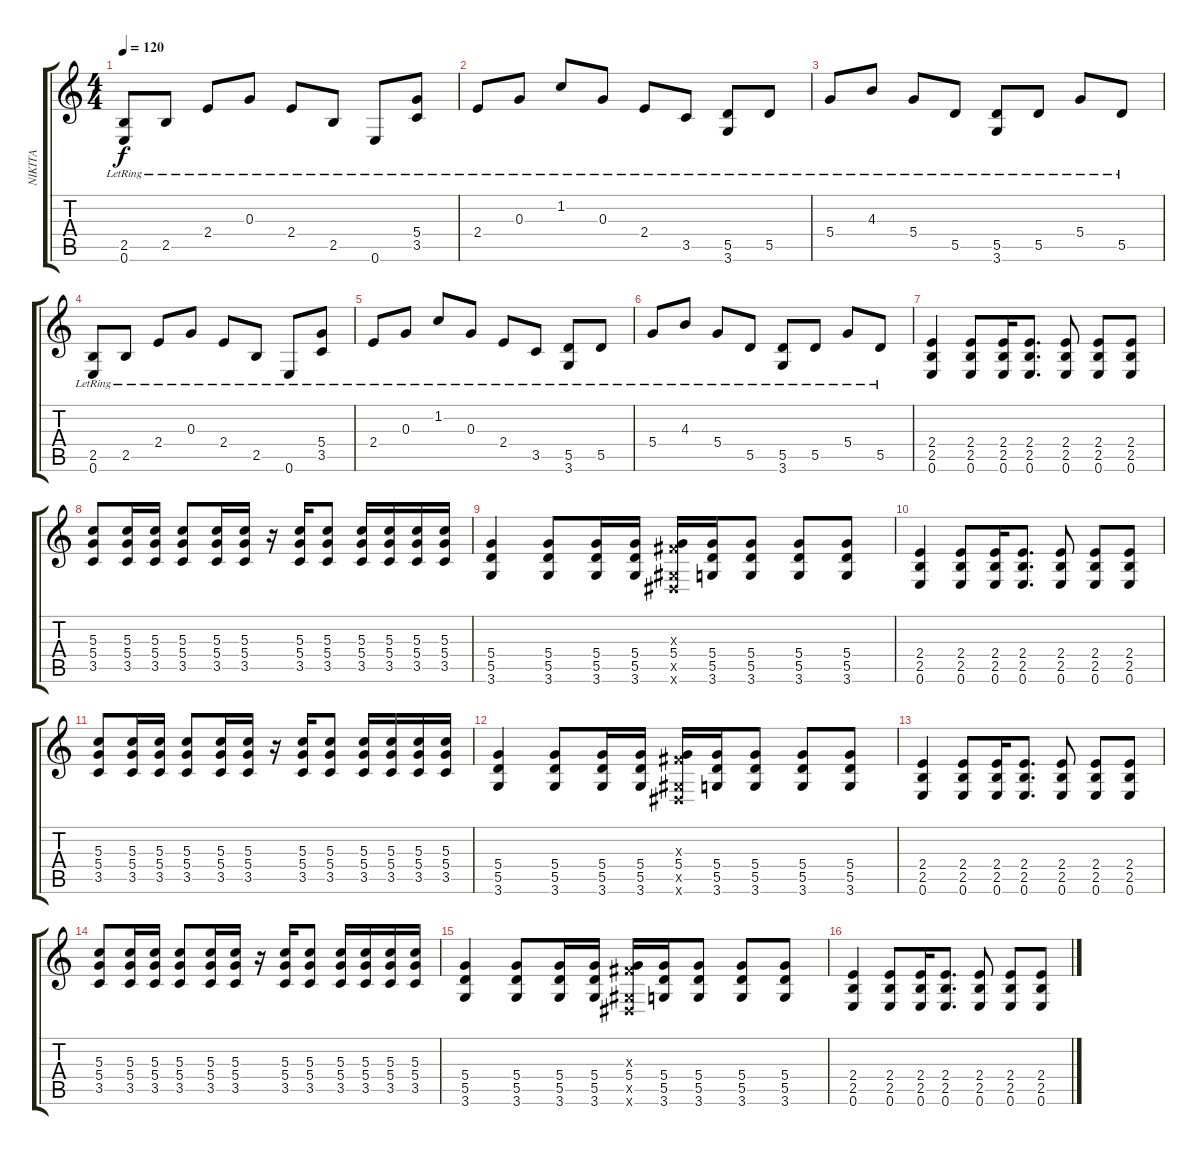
\track ("NIKITA" "NIKITA") {instrument acousticguitarsteel}
\staff {score tabs}
\tuning (E4 B3 G3 D3 A2 E2) {hide}
\ts (4 4)
\tempo 120
\clef g2
\ks c
(2.5{lr} 0.6{lr}).8{dy f} 2.5{lr}.8 2.4{lr}.8 0.3{lr}.8 2.4{lr}.8 2.5{lr}.8 0.6{lr}.8 (5.4{lr} 3.5{lr}).8 |
2.4{lr}.8 0.3{lr}.8 1.2{lr}.8 0.3{lr}.8 2.4{lr}.8 3.5{lr}.8 (5.5{lr} 3.6{lr}).8 5.5{lr}.8 |
5.4{lr}.8 4.3{lr}.8 5.4{lr}.8 5.5{lr}.8 (5.5{lr} 3.6{lr}).8 5.5{lr}.8 5.4{lr}.8 5.5{lr}.8 |
(2.5{lr} 0.6{lr}).8 2.5{lr}.8 2.4{lr}.8 0.3{lr}.8 2.4{lr}.8 2.5{lr}.8 0.6{lr}.8 (5.4{lr} 3.5{lr}).8 |
2.4{lr}.8 0.3{lr}.8 1.2{lr}.8 0.3{lr}.8 2.4{lr}.8 3.5{lr}.8 (5.5{lr} 3.6{lr}).8 5.5{lr}.8 |
5.4{lr}.8 4.3{lr}.8 5.4{lr}.8 5.5{lr}.8 (5.5{lr} 3.6{lr}).8 5.5{lr}.8 5.4{lr}.8 5.5{lr}.8 |
(2.4 2.5 0.6).4{instrument distortionguitar} (2.4 2.5 0.6).8 (2.4 2.5 0.6).16 (2.4 2.5 0.6).8{d} (2.4 2.5 0.6).8 (2.4 2.5 0.6).8 (2.4 2.5 0.6).8 |
(5.3 5.4 3.5).8 (5.3 5.4 3.5).16 (5.3 5.4 3.5).16 (5.3 5.4 3.5).8 (5.3 5.4 3.5).16 (5.3 5.4 3.5).16 r.16 (5.3 5.4 3.5).16 (5.3 5.4 3.5).8 (5.3 5.4 3.5).16 (5.3 5.4 3.5).16 (5.3 5.4 3.5).16 (5.3 5.4 3.5).16 |
(5.4 5.5 3.6).4 (5.4 5.5 3.6).8 (5.4 5.5 3.6).16 (5.4 5.5 3.6).16 (-1.3{x} 5.4 -1.5{x} -1.6{x}).16 (5.4 5.5 3.6).16 (5.4 5.5 3.6).8 (5.4 5.5 3.6).8 (5.4 5.5 3.6).8 |
(2.4 2.5 0.6).4 (2.4 2.5 0.6).8 (2.4 2.5 0.6).16 (2.4 2.5 0.6).8{d} (2.4 2.5 0.6).8 (2.4 2.5 0.6).8 (2.4 2.5 0.6).8 |
(5.3 5.4 3.5).8 (5.3 5.4 3.5).16 (5.3 5.4 3.5).16 (5.3 5.4 3.5).8 (5.3 5.4 3.5).16 (5.3 5.4 3.5).16 r.16 (5.3 5.4 3.5).16 (5.3 5.4 3.5).8 (5.3 5.4 3.5).16 (5.3 5.4 3.5).16 (5.3 5.4 3.5).16 (5.3 5.4 3.5).16 |
(5.4 5.5 3.6).4 (5.4 5.5 3.6).8 (5.4 5.5 3.6).16 (5.4 5.5 3.6).16 (-1.3{x} 5.4 -1.5{x} -1.6{x}).16 (5.4 5.5 3.6).16 (5.4 5.5 3.6).8 (5.4 5.5 3.6).8 (5.4 5.5 3.6).8 |
(2.4 2.5 0.6).4 (2.4 2.5 0.6).8 (2.4 2.5 0.6).16 (2.4 2.5 0.6).8{d} (2.4 2.5 0.6).8 (2.4 2.5 0.6).8 (2.4 2.5 0.6).8 |
(5.3 5.4 3.5).8 (5.3 5.4 3.5).16 (5.3 5.4 3.5).16 (5.3 5.4 3.5).8 (5.3 5.4 3.5).16 (5.3 5.4 3.5).16 r.16 (5.3 5.4 3.5).16 (5.3 5.4 3.5).8 (5.3 5.4 3.5).16 (5.3 5.4 3.5).16 (5.3 5.4 3.5).16 (5.3 5.4 3.5).16 |
(5.4 5.5 3.6).4 (5.4 5.5 3.6).8 (5.4 5.5 3.6).16 (5.4 5.5 3.6).16 (-1.3{x} 5.4 -1.5{x} -1.6{x}).16 (5.4 5.5 3.6).16 (5.4 5.5 3.6).8 (5.4 5.5 3.6).8 (5.4 5.5 3.6).8 |
(2.4 2.5 0.6).4{instrument distortionguitar} (2.4 2.5 0.6).8 (2.4 2.5 0.6).16 (2.4 2.5 0.6).8{d} (2.4 2.5 0.6).8 (2.4 2.5 0.6).8 (2.4 2.5 0.6).8
